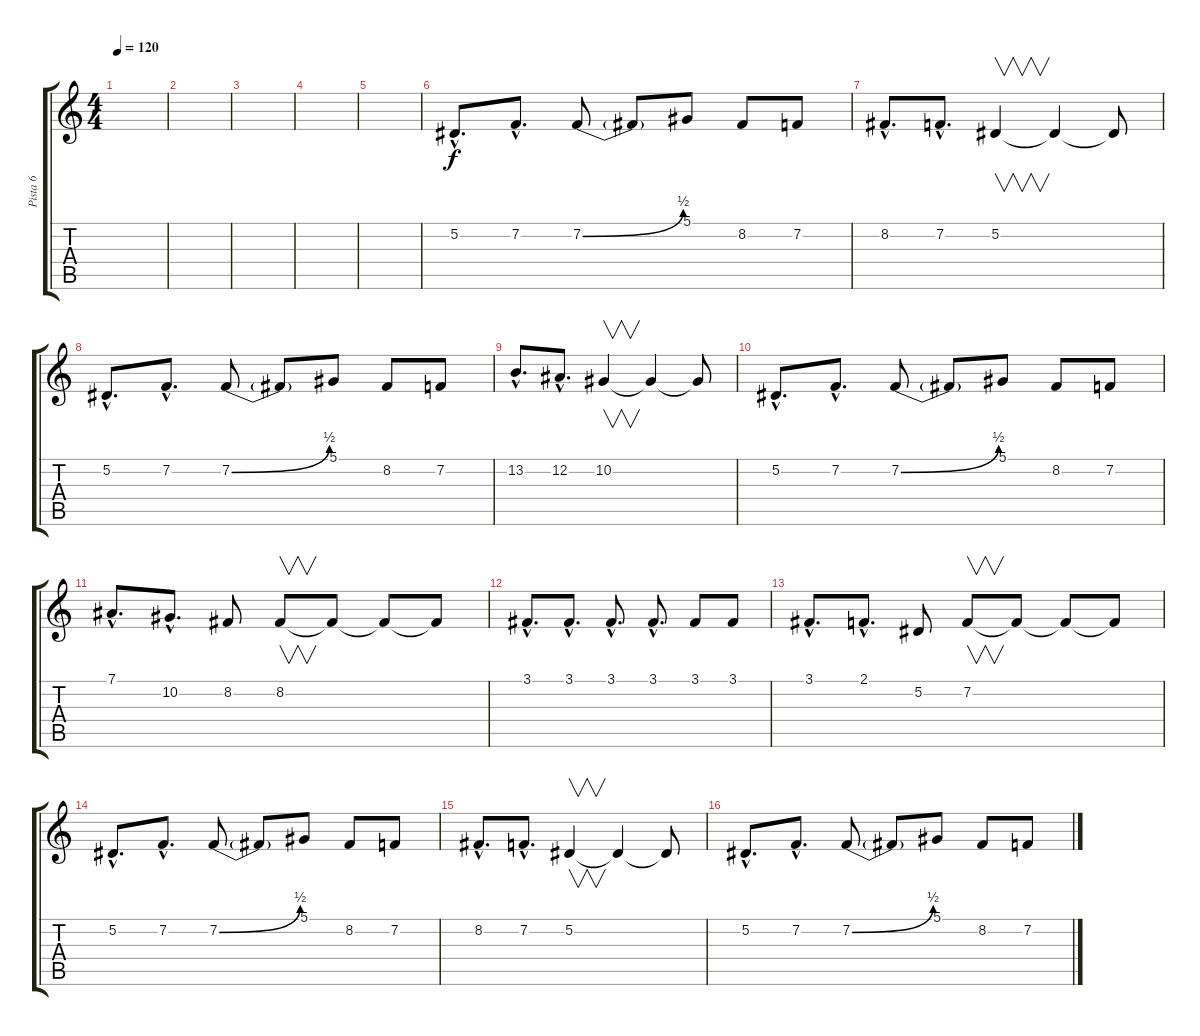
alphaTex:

\track ("Pista 6" "Pista 6") {instrument lead6voice}
\staff {score tabs}
\tuning (Eb4 Bb3 Gb3 Db3 Ab2 Eb2) {hide}
\ts (4 4)
\tempo 120
\clef g2
\ks c
|
|
|
|
|
5.2{hac}.8{d} 7.2{hac}.8{d} 7.2{be (bend 0 0 60 2)}.8 7.2{t}.8 5.1.8 8.2.8 7.2.8 |
8.2{hac}.8{d} 7.2{hac}.8{d} 5.2.4{v} 5.2{t}.4 5.2{t}.8 |
5.2{hac}.8{d} 7.2{hac}.8{d} 7.2{be (bend 0 0 60 2)}.8 7.2{t}.8 5.1.8 8.2.8 7.2.8 |
13.2{hac}.8{d} 12.2{hac}.8{d} 10.2.4{v} 10.2{t}.4 10.2{t}.8 |
5.2{hac}.8{d} 7.2{hac}.8{d} 7.2{be (bend 0 0 60 2)}.8 7.2{t}.8 5.1.8 8.2.8 7.2.8 |
7.1{hac}.8{d} 10.2{hac}.8{d} 8.2.8 8.2.8{v} 8.2{t}.8 8.2{t}.8 8.2{t}.8 |
3.1{hac}.8{d} 3.1{hac}.8{d} 3.1{hac}.8{d} 3.1{hac}.8{d} 3.1.8 3.1.8 |
3.1{hac}.8{d} 2.1{hac}.8{d} 5.2.8 7.2.8{v} 7.2{t}.8 7.2{t}.8 7.2{t}.8 |
5.2{hac}.8{d} 7.2{hac}.8{d} 7.2{be (bend 0 0 60 2)}.8 7.2{t}.8 5.1.8 8.2.8 7.2.8 |
8.2{hac}.8{d} 7.2{hac}.8{d} 5.2.4{v} 5.2{t}.4 5.2{t}.8 |
5.2{hac}.8{d} 7.2{hac}.8{d} 7.2{be (bend 0 0 60 2)}.8 7.2{t}.8 5.1.8 8.2.8 7.2.8
